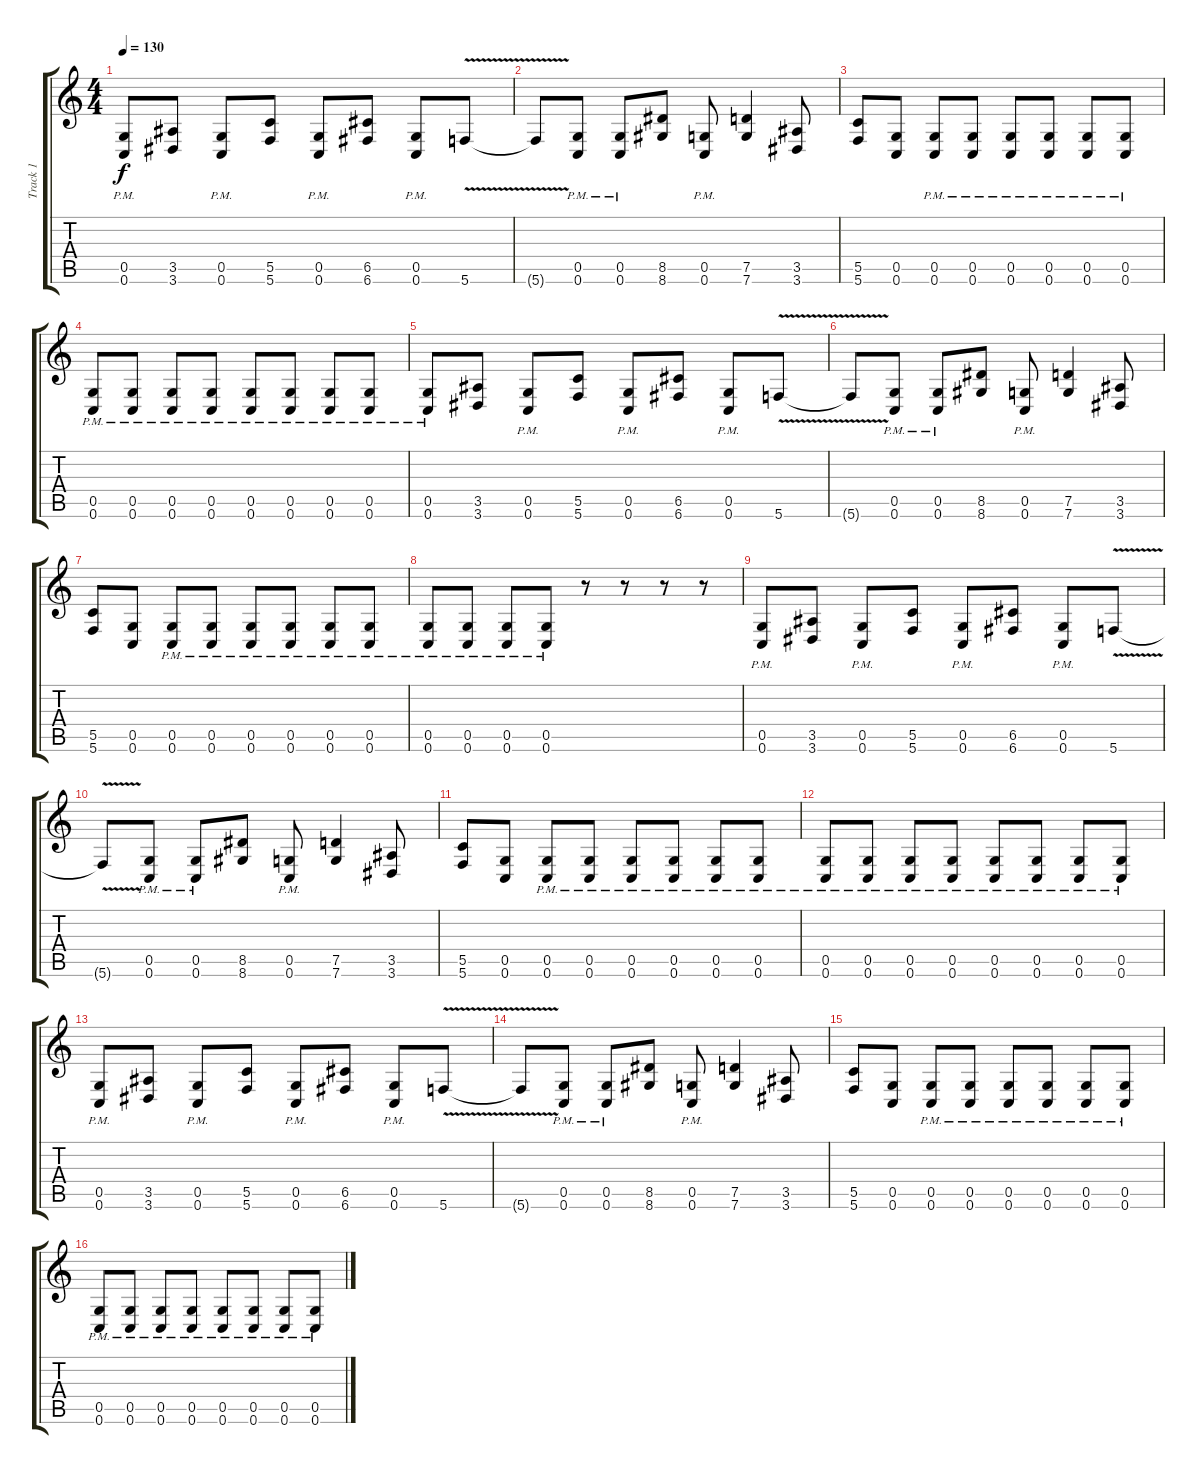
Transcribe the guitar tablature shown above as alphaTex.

\track ("Track 1" "Track 1") {instrument distortionguitar}
\staff {score tabs}
\tuning (D4 A3 F3 C3 G2 C2) {hide}
\ts (4 4)
\tempo 130
\clef g2
\ks c
(0.5{pm} 0.6{pm}).8{dy f} (3.5 3.6).8 (0.5{pm} 0.6{pm}).8 (5.5 5.6).8 (0.5{pm} 0.6{pm}).8 (6.5 6.6).8 (0.5{pm} 0.6{pm}).8 5.6{v}.8 |
5.6{t}.8 (0.5{pm} 0.6{pm}).8 (0.5{pm} 0.6{pm}).8 (8.5 8.6).8 (0.5{pm} 0.6{pm}).8 (7.5 7.6).4 (3.5 3.6).8 |
(5.5 5.6).8 (0.5 0.6).8 (0.5{pm} 0.6{pm}).8 (0.5{pm} 0.6{pm}).8 (0.5{pm} 0.6{pm}).8 (0.5{pm} 0.6{pm}).8 (0.5{pm} 0.6{pm}).8 (0.5{pm} 0.6{pm}).8 |
(0.5{pm} 0.6{pm}).8 (0.5{pm} 0.6{pm}).8 (0.5{pm} 0.6{pm}).8 (0.5{pm} 0.6{pm}).8 (0.5{pm} 0.6{pm}).8 (0.5{pm} 0.6{pm}).8 (0.5{pm} 0.6{pm}).8 (0.5{pm} 0.6{pm}).8 |
(0.5{pm} 0.6{pm}).8 (3.5 3.6).8 (0.5{pm} 0.6{pm}).8 (5.5 5.6).8 (0.5{pm} 0.6{pm}).8 (6.5 6.6).8 (0.5{pm} 0.6{pm}).8 5.6{v}.8 |
5.6{t}.8 (0.5{pm} 0.6{pm}).8 (0.5{pm} 0.6{pm}).8 (8.5 8.6).8 (0.5{pm} 0.6{pm}).8 (7.5 7.6).4 (3.5 3.6).8 |
(5.5 5.6).8 (0.5 0.6).8 (0.5{pm} 0.6{pm}).8 (0.5{pm} 0.6{pm}).8 (0.5{pm} 0.6{pm}).8 (0.5{pm} 0.6{pm}).8 (0.5{pm} 0.6{pm}).8 (0.5{pm} 0.6{pm}).8 |
(0.5{pm} 0.6{pm}).8 (0.5{pm} 0.6{pm}).8 (0.5{pm} 0.6{pm}).8 (0.5{pm} 0.6{pm}).8 r.8 r.8 r.8 r.8 |
(0.5{pm} 0.6{pm}).8 (3.5 3.6).8 (0.5{pm} 0.6{pm}).8 (5.5 5.6).8 (0.5{pm} 0.6{pm}).8 (6.5 6.6).8 (0.5{pm} 0.6{pm}).8 5.6{v}.8 |
5.6{t}.8 (0.5{pm} 0.6{pm}).8 (0.5{pm} 0.6{pm}).8 (8.5 8.6).8 (0.5{pm} 0.6{pm}).8 (7.5 7.6).4 (3.5 3.6).8 |
(5.5 5.6).8 (0.5 0.6).8 (0.5{pm} 0.6{pm}).8 (0.5{pm} 0.6{pm}).8 (0.5{pm} 0.6{pm}).8 (0.5{pm} 0.6{pm}).8 (0.5{pm} 0.6{pm}).8 (0.5{pm} 0.6{pm}).8 |
(0.5{pm} 0.6{pm}).8 (0.5{pm} 0.6{pm}).8 (0.5{pm} 0.6{pm}).8 (0.5{pm} 0.6{pm}).8 (0.5{pm} 0.6{pm}).8 (0.5{pm} 0.6{pm}).8 (0.5{pm} 0.6{pm}).8 (0.5{pm} 0.6{pm}).8 |
(0.5{pm} 0.6{pm}).8 (3.5 3.6).8 (0.5{pm} 0.6{pm}).8 (5.5 5.6).8 (0.5{pm} 0.6{pm}).8 (6.5 6.6).8 (0.5{pm} 0.6{pm}).8 5.6{v}.8 |
5.6{t}.8 (0.5{pm} 0.6{pm}).8 (0.5{pm} 0.6{pm}).8 (8.5 8.6).8 (0.5{pm} 0.6{pm}).8 (7.5 7.6).4 (3.5 3.6).8 |
(5.5 5.6).8 (0.5 0.6).8 (0.5{pm} 0.6{pm}).8 (0.5{pm} 0.6{pm}).8 (0.5{pm} 0.6{pm}).8 (0.5{pm} 0.6{pm}).8 (0.5{pm} 0.6{pm}).8 (0.5{pm} 0.6{pm}).8 |
(0.5{pm} 0.6{pm}).8 (0.5{pm} 0.6{pm}).8 (0.5{pm} 0.6{pm}).8 (0.5{pm} 0.6{pm}).8 (0.5{pm} 0.6{pm}).8 (0.5{pm} 0.6{pm}).8 (0.5{pm} 0.6{pm}).8 (0.5{pm} 0.6{pm}).8
